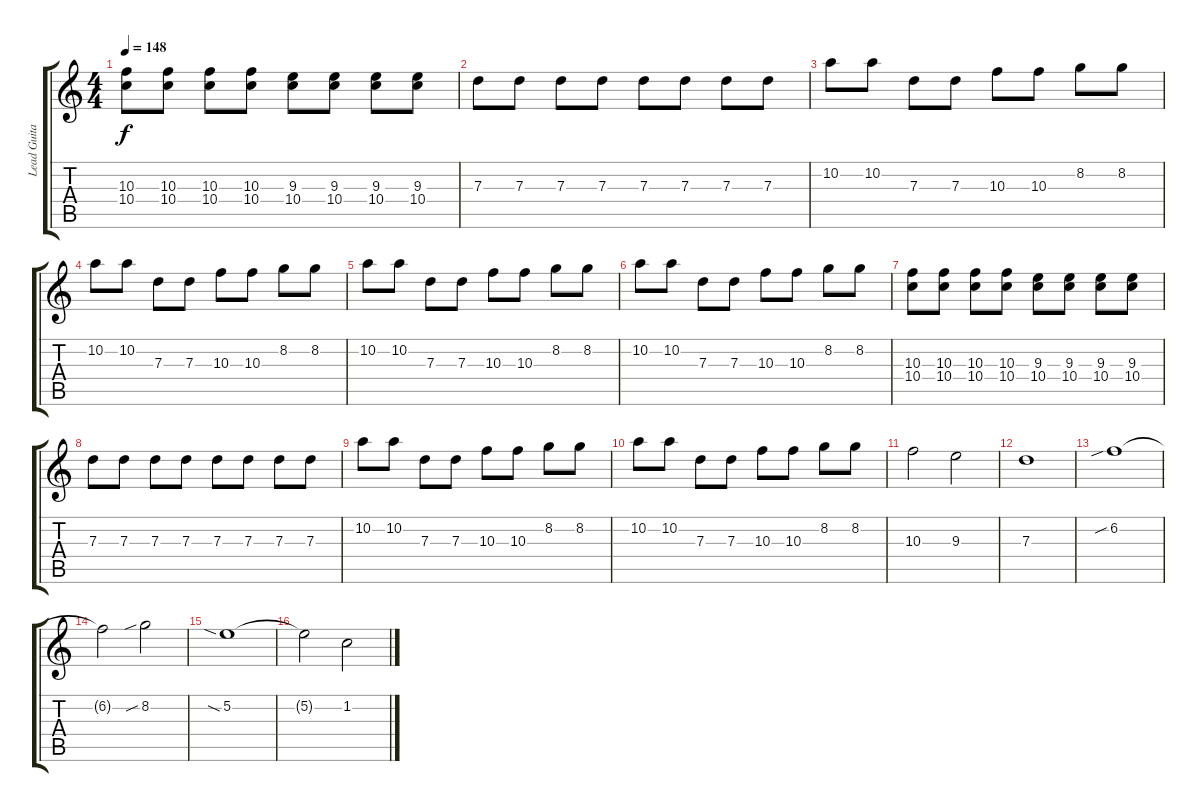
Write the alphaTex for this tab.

\track ("Lead Guitar " "Lead Guita") {instrument distortionguitar}
\staff {score tabs}
\tuning (E4 B3 G3 D3 A2 E2) {hide}
\ts (4 4)
\tempo 148
\clef g2
\ks c
(10.3 10.4).8{dy f} (10.3 10.4).8 (10.3 10.4).8 (10.3 10.4).8 (9.3 10.4).8 (9.3 10.4).8 (9.3 10.4).8 (9.3 10.4).8 |
7.3.8 7.3.8 7.3.8 7.3.8 7.3.8 7.3.8 7.3.8 7.3.8 |
10.2.8 10.2.8 7.3.8 7.3.8 10.3.8 10.3.8 8.2.8 8.2.8 |
10.2.8 10.2.8 7.3.8 7.3.8 10.3.8 10.3.8 8.2.8 8.2.8 |
10.2.8 10.2.8 7.3.8 7.3.8 10.3.8 10.3.8 8.2.8 8.2.8 |
10.2.8 10.2.8 7.3.8 7.3.8 10.3.8 10.3.8 8.2.8 8.2.8 |
(10.3 10.4).8 (10.3 10.4).8 (10.3 10.4).8 (10.3 10.4).8 (9.3 10.4).8 (9.3 10.4).8 (9.3 10.4).8 (9.3 10.4).8 |
7.3.8 7.3.8 7.3.8 7.3.8 7.3.8 7.3.8 7.3.8 7.3.8 |
10.2.8 10.2.8 7.3.8 7.3.8 10.3.8 10.3.8 8.2.8 8.2.8 |
10.2.8 10.2.8 7.3.8 7.3.8 10.3.8 10.3.8 8.2.8 8.2.8 |
10.3.2 9.3.2 |
7.3.1 |
6.2{sib}.1{volume 16} |
6.2{t}.2 8.2{sib}.2 |
5.2{sia}.1 |
5.2{t}.2 1.2.2
